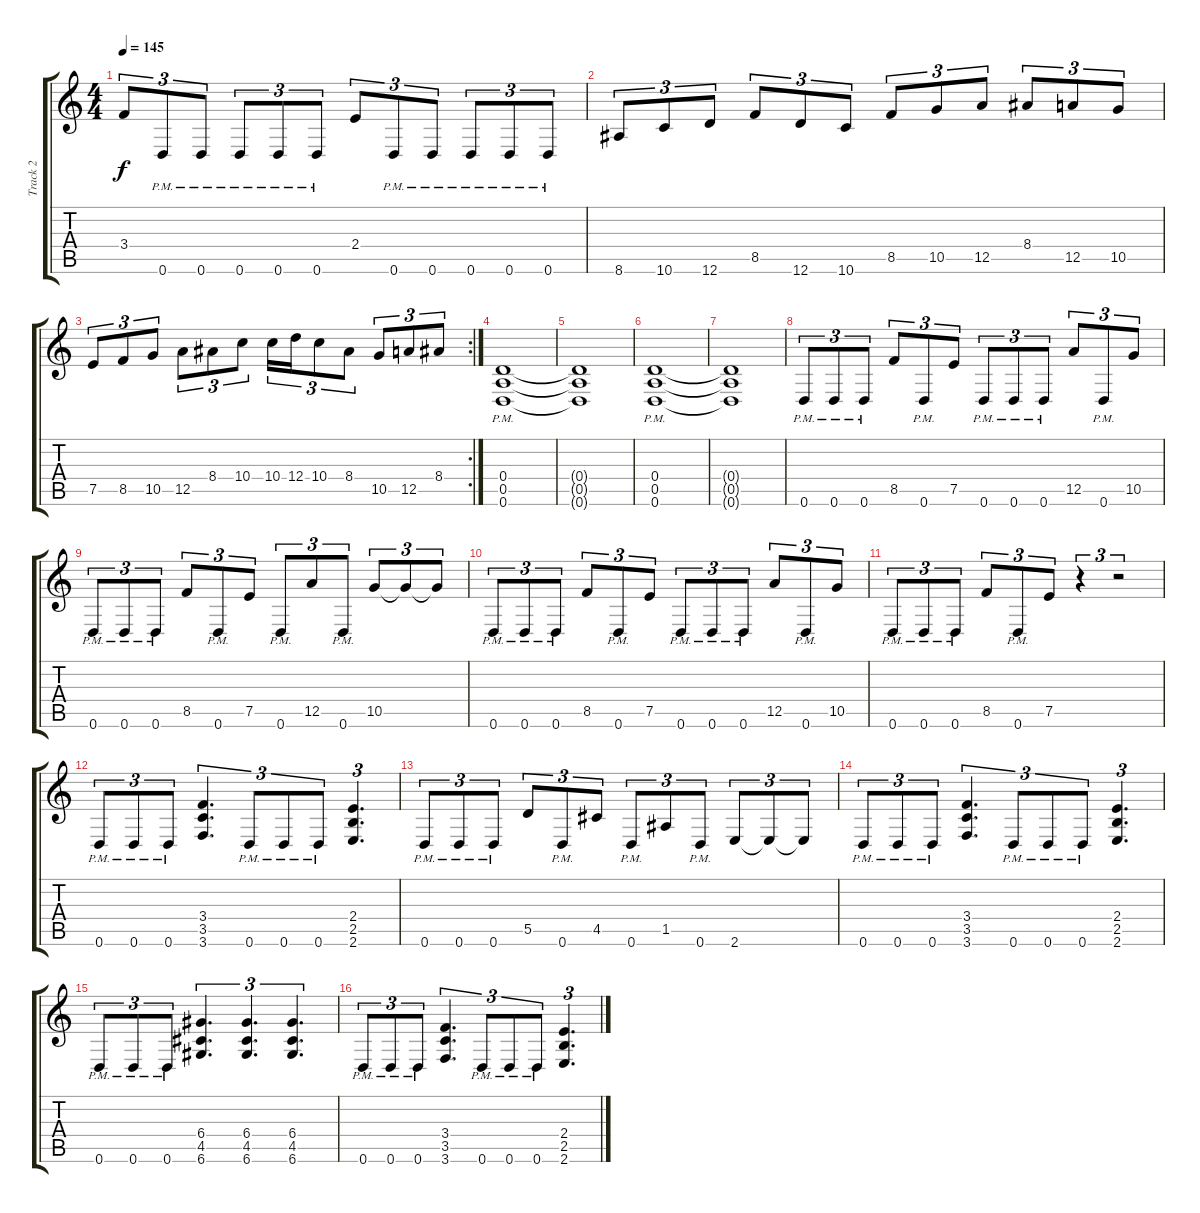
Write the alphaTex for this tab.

\track ("Track 2" "Track 2") {instrument overdrivenguitar}
\staff {score tabs}
\tuning (E4 B3 G3 D3 A2 D2) {hide}
\ts (4 4)
\tempo 145
\clef g2
\ks c
3.4.8{tu (3 2) dy f} 0.6{pm}.8{tu (3 2)} 0.6{pm}.8{tu (3 2)} 0.6{pm}.8{tu (3 2)} 0.6{pm}.8{tu (3 2)} 0.6{pm}.8{tu (3 2)} 2.4.8{tu (3 2)} 0.6{pm}.8{tu (3 2)} 0.6{pm}.8{tu (3 2)} 0.6{pm}.8{tu (3 2)} 0.6{pm}.8{tu (3 2)} 0.6{pm}.8{tu (3 2)} |
8.6.8{tu (3 2)} 10.6.8{tu (3 2)} 12.6.8{tu (3 2)} 8.5.8{tu (3 2)} 12.6.8{tu (3 2)} 10.6.8{tu (3 2)} 8.5.8{tu (3 2)} 10.5.8{tu (3 2)} 12.5.8{tu (3 2)} 8.4.8{tu (3 2)} 12.5.8{tu (3 2)} 10.5.8{tu (3 2)} |
\rc 2
7.5.8{tu (3 2)} 8.5.8{tu (3 2)} 10.5.8{tu (3 2)} 12.5.8{tu (3 2)} 8.4.8{tu (3 2)} 10.4.8{tu (3 2)} 10.4.16{tu (3 2)} 12.4.16{tu (3 2)} 10.4.8{tu (3 2)} 8.4.8{tu (3 2)} 10.5.8{tu (3 2)} 12.5.8{tu (3 2)} 8.4.8{tu (3 2)} |
(0.4{pm} 0.5 0.6).1 |
(0.4{t} 0.5{t} 0.6{t}).1 |
(0.4{pm} 0.5 0.6).1 |
(0.4{t} 0.5{t} 0.6{t}).1 |
0.6{pm}.8{tu (3 2)} 0.6{pm}.8{tu (3 2)} 0.6{pm}.8{tu (3 2)} 8.5.8{tu (3 2)} 0.6{pm}.8{tu (3 2)} 7.5.8{tu (3 2)} 0.6{pm}.8{tu (3 2)} 0.6{pm}.8{tu (3 2)} 0.6{pm}.8{tu (3 2)} 12.5.8{tu (3 2)} 0.6{pm}.8{tu (3 2)} 10.5.8{tu (3 2)} |
0.6{pm}.8{tu (3 2)} 0.6{pm}.8{tu (3 2)} 0.6{pm}.8{tu (3 2)} 8.5.8{tu (3 2)} 0.6{pm}.8{tu (3 2)} 7.5.8{tu (3 2)} 0.6{pm}.8{tu (3 2)} 12.5.8{tu (3 2)} 0.6{pm}.8{tu (3 2)} 10.5.8{tu (3 2)} 10.5{t}.8{tu (3 2)} 10.5{t}.8{tu (3 2)} |
0.6{pm}.8{tu (3 2)} 0.6{pm}.8{tu (3 2)} 0.6{pm}.8{tu (3 2)} 8.5.8{tu (3 2)} 0.6{pm}.8{tu (3 2)} 7.5.8{tu (3 2)} 0.6{pm}.8{tu (3 2)} 0.6{pm}.8{tu (3 2)} 0.6{pm}.8{tu (3 2)} 12.5.8{tu (3 2)} 0.6{pm}.8{tu (3 2)} 10.5.8{tu (3 2)} |
0.6{pm}.8{tu (3 2)} 0.6{pm}.8{tu (3 2)} 0.6{pm}.8{tu (3 2)} 8.5.8{tu (3 2)} 0.6{pm}.8{tu (3 2)} 7.5.8{tu (3 2)} r.4{tu (3 2)} r.2{tu (3 2)} |
0.6{pm}.8{tu (3 2)} 0.6{pm}.8{tu (3 2)} 0.6{pm}.8{tu (3 2)} (3.4 3.5 3.6).4{d tu (3 2)} 0.6{pm}.8{tu (3 2)} 0.6{pm}.8{tu (3 2)} 0.6{pm}.8{tu (3 2)} (2.4 2.5 2.6).4{d tu (3 2)} |
0.6{pm}.8{tu (3 2)} 0.6{pm}.8{tu (3 2)} 0.6{pm}.8{tu (3 2)} 5.5.8{tu (3 2)} 0.6{pm}.8{tu (3 2)} 4.5.8{tu (3 2)} 0.6{pm}.8{tu (3 2)} 1.5.8{tu (3 2)} 0.6{pm}.8{tu (3 2)} 2.6.8{tu (3 2)} 2.6{t}.8{tu (3 2)} 2.6{t}.8{tu (3 2)} |
0.6{pm}.8{tu (3 2)} 0.6{pm}.8{tu (3 2)} 0.6{pm}.8{tu (3 2)} (3.4 3.5 3.6).4{d tu (3 2)} 0.6{pm}.8{tu (3 2)} 0.6{pm}.8{tu (3 2)} 0.6{pm}.8{tu (3 2)} (2.4 2.5 2.6).4{d tu (3 2)} |
0.6{pm}.8{tu (3 2)} 0.6{pm}.8{tu (3 2)} 0.6{pm}.8{tu (3 2)} (6.4 4.5 6.6).4{d tu (3 2)} (6.4 4.5 6.6).4{d tu (3 2)} (6.4 4.5 6.6).4{d tu (3 2)} |
0.6{pm}.8{tu (3 2)} 0.6{pm}.8{tu (3 2)} 0.6{pm}.8{tu (3 2)} (3.4 3.5 3.6).4{d tu (3 2)} 0.6{pm}.8{tu (3 2)} 0.6{pm}.8{tu (3 2)} 0.6{pm}.8{tu (3 2)} (2.4 2.5 2.6).4{d tu (3 2)}
